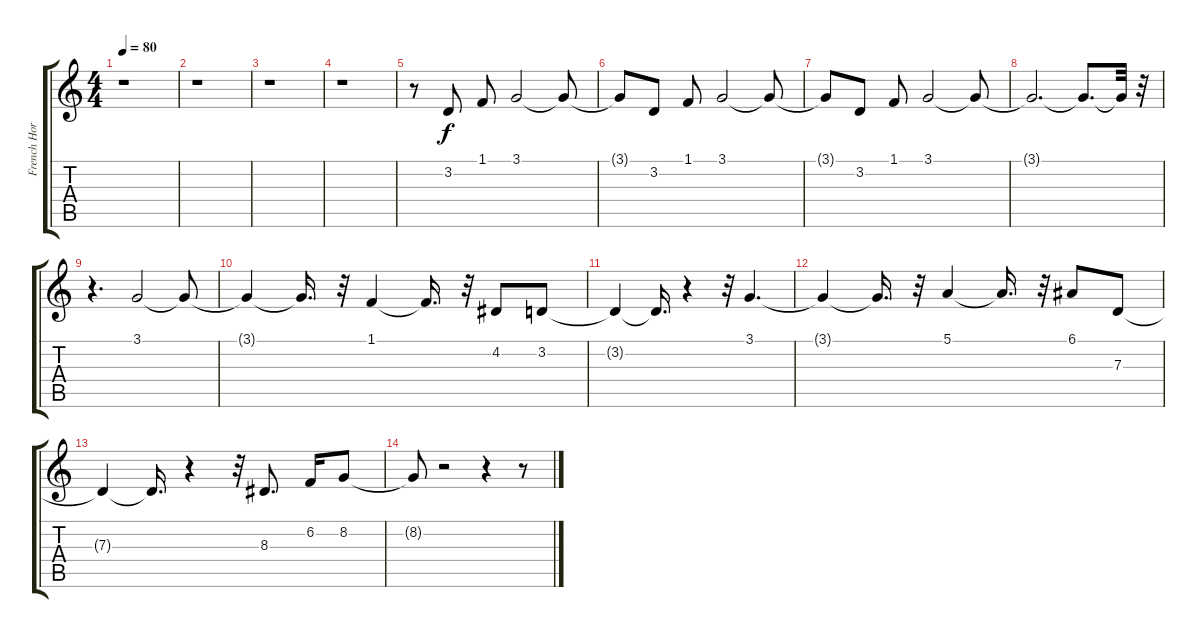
\track ("French Horn" "French Hor") {instrument frenchhorn}
\staff {score tabs}
\tuning (E4 B3 G3 D3 A2 E2) {hide}
\ts (4 4)
\tempo 80
\clef g2
\ks c
r.1{dy f} |
r.1 |
r.1 |
r.1 |
r.8 3.2.8 1.1.8 3.1.2 3.1{t}.8 |
3.1{t}.8 3.2.8 1.1.8 3.1.2 3.1{t}.8 |
3.1{t}.8 3.2.8 1.1.8 3.1.2 3.1{t}.8 |
3.1{t}.2{d} 3.1{t}.8{d} 3.1{t}.32 r.32 |
r.4{d} 3.1.2 3.1{t}.8 |
3.1{t}.4 3.1{t}.16{d} r.32 1.1.4 1.1{t}.16{d} r.32 4.2.8 3.2.8 |
3.2{t}.4 3.2{t}.16{d} r.4 r.32 3.1.4{d} |
3.1{t}.4 3.1{t}.16{d} r.32 5.1.4 5.1{t}.16{d} r.32 6.1.8 7.3.8 |
7.3{t}.4 7.3{t}.16{d} r.4 r.32 8.3.8{d} 6.2.16 8.2.8 |
8.2{t}.8 r.2 r.4 r.8
